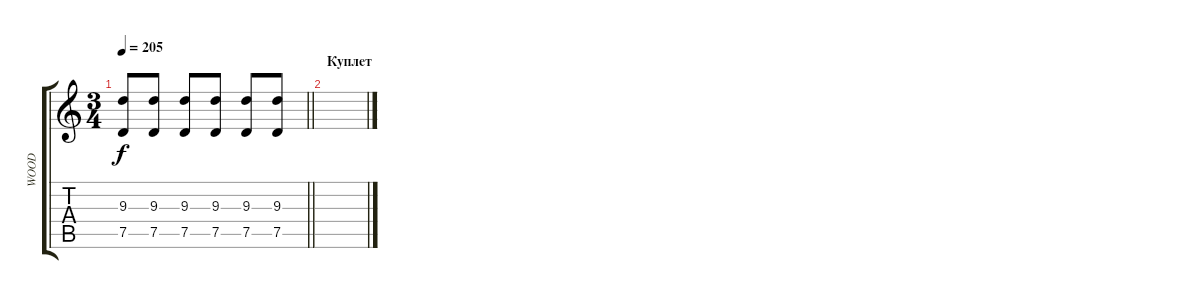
\track ("WOOD" "WOOD") {instrument distortionguitar}
\staff {score tabs}
\tuning (D4 A3 F3 C3 G2 C2) {hide}
\ts (3 4)
\tempo 205
\clef g2
\barLineRight lightlight
\ks c
(9.3 7.5).8{dy f} (9.3 7.5).8 (9.3 7.5).8 (9.3 7.5).8 (9.3 7.5).8 (9.3 7.5).8 |
\section ("" "Куплет")
